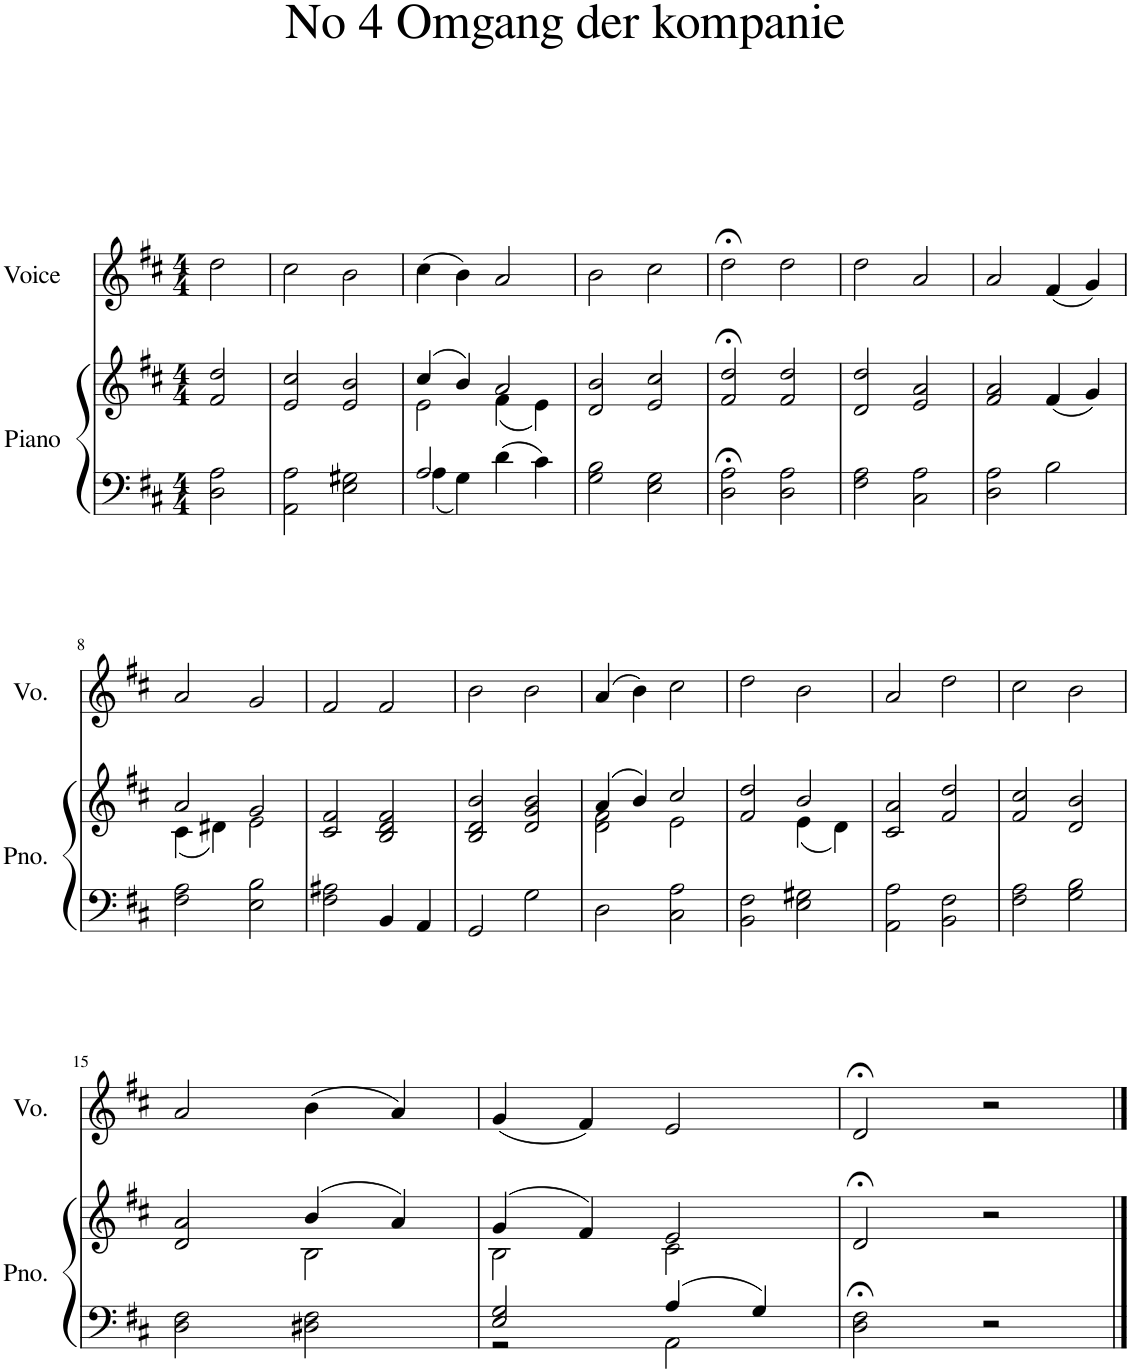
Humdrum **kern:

**kern	**kern	**kern
*part2	*part2	*part1
*staff3	*staff2	*staff1
*I"Piano	*	*I"Voice
*I'Pno.	*	*I'Vo.
*clefF4	*clefG2	*clefG2
*k[f#c#]	*k[f#c#]	*k[f#c#]
*M4/4	*M4/4	*M4/4
=1	=1	=1
2D\ 2A\	2f#/ 2dd/	2dd\
=2	=2	=2
2AA\ 2A\	2e/ 2cc#/	2cc#\
2E\ 2G#X\	2e/ 2b/	2b\
=3	=3	=3
*^	*^	*
2A/	4A\	(4cc#/	2e\	(4cc#\
.	4G\	4b/)	.	4b\)
4d\	2ryy	2a/	(4f#\	2a/
4c#\	.	.	4e\)	.
*v	*v	*	*	*
*	*v	*v	*
=4	=4	=4
2G\ 2B\	2d/ 2b/	2b\
2E\ 2G\	2e/ 2cc#/	2cc#\
=5	=5	=5
2D\;< 2A\;<	2f#/;< 2dd/;<	2dd;<\
2D\ 2A\	2f#/ 2dd/	2dd\
=6	=6	=6
2F#\ 2A\	2d/ 2dd/	2dd\
2C#\ 2A\	2e/ 2a/	2a/
=7	=7	=7
2D\ 2A\	2f#/ 2a/	2a/
2B\	(4f#/	(4f#/
.	4g/)	4g/)
!!LO:LB:g=z
=8	=8	=8
*	*^	*
2F#\ 2A\	2a/	(4c#\	2a/
.	.	4d#X\)	.
2E\ 2B\	2g/	2e\	2g/
*	*v	*v	*
=9	=9	=9
2F#\ 2A#X\	2c#/ 2f#/	2f#/
4BB/	2B/ 2d/ 2f#/	2f#/
4AA/	.	.
=10	=10	=10
2GG/	2B/ 2d/ 2b/	2b\
2G\	2d/ 2g/ 2b/	2b\
=11	=11	=11
*	*^	*
2D\	(4a/	2d\ 2f#\	(4a/
.	4b/)	.	4b\)
2C#\ 2A\	2cc#/	2e\	2cc#\
=12	=12	=12	=12
2BB\ 2F#\	2f#/ 2dd/	2ryy	2dd\
2E\ 2G#X\	2b/	(4e\	2b\
.	.	4d\)	.
*	*v	*v	*
=13	=13	=13
2AA\ 2A\	2c#/ 2a/	2a/
2BB\ 2F#\	2f#/ 2dd/	2dd\
=14	=14	=14
2F#\ 2A\	2f#/ 2cc#/	2cc#\
2G\ 2B\	2d/ 2b/	2b\
!!LO:LB:g=z
=15	=15	=15
*	*^	*
2D\ 2F#\	2d/ 2a/	2ryy	2a/
2D#X\ 2F#\	(4b/	2B\	(4b\
.	4a/)	.	4a/)
=16	=16	=16	=16
*^	*	*	*
2E/ 2G/	2r	(4g/	2B\	(4g/
.	.	4f#/)	.	4f#/)
4A/	2AA\	2e/	2c#\	2e/
4G/	.	.	.	.
*v	*v	*	*	*
*	*v	*v	*
=17	=17	=17
2D\;< 2F#\;<	2d;</	2d;</
2r	2r	2r
==	==	==
*-	*-	*-
